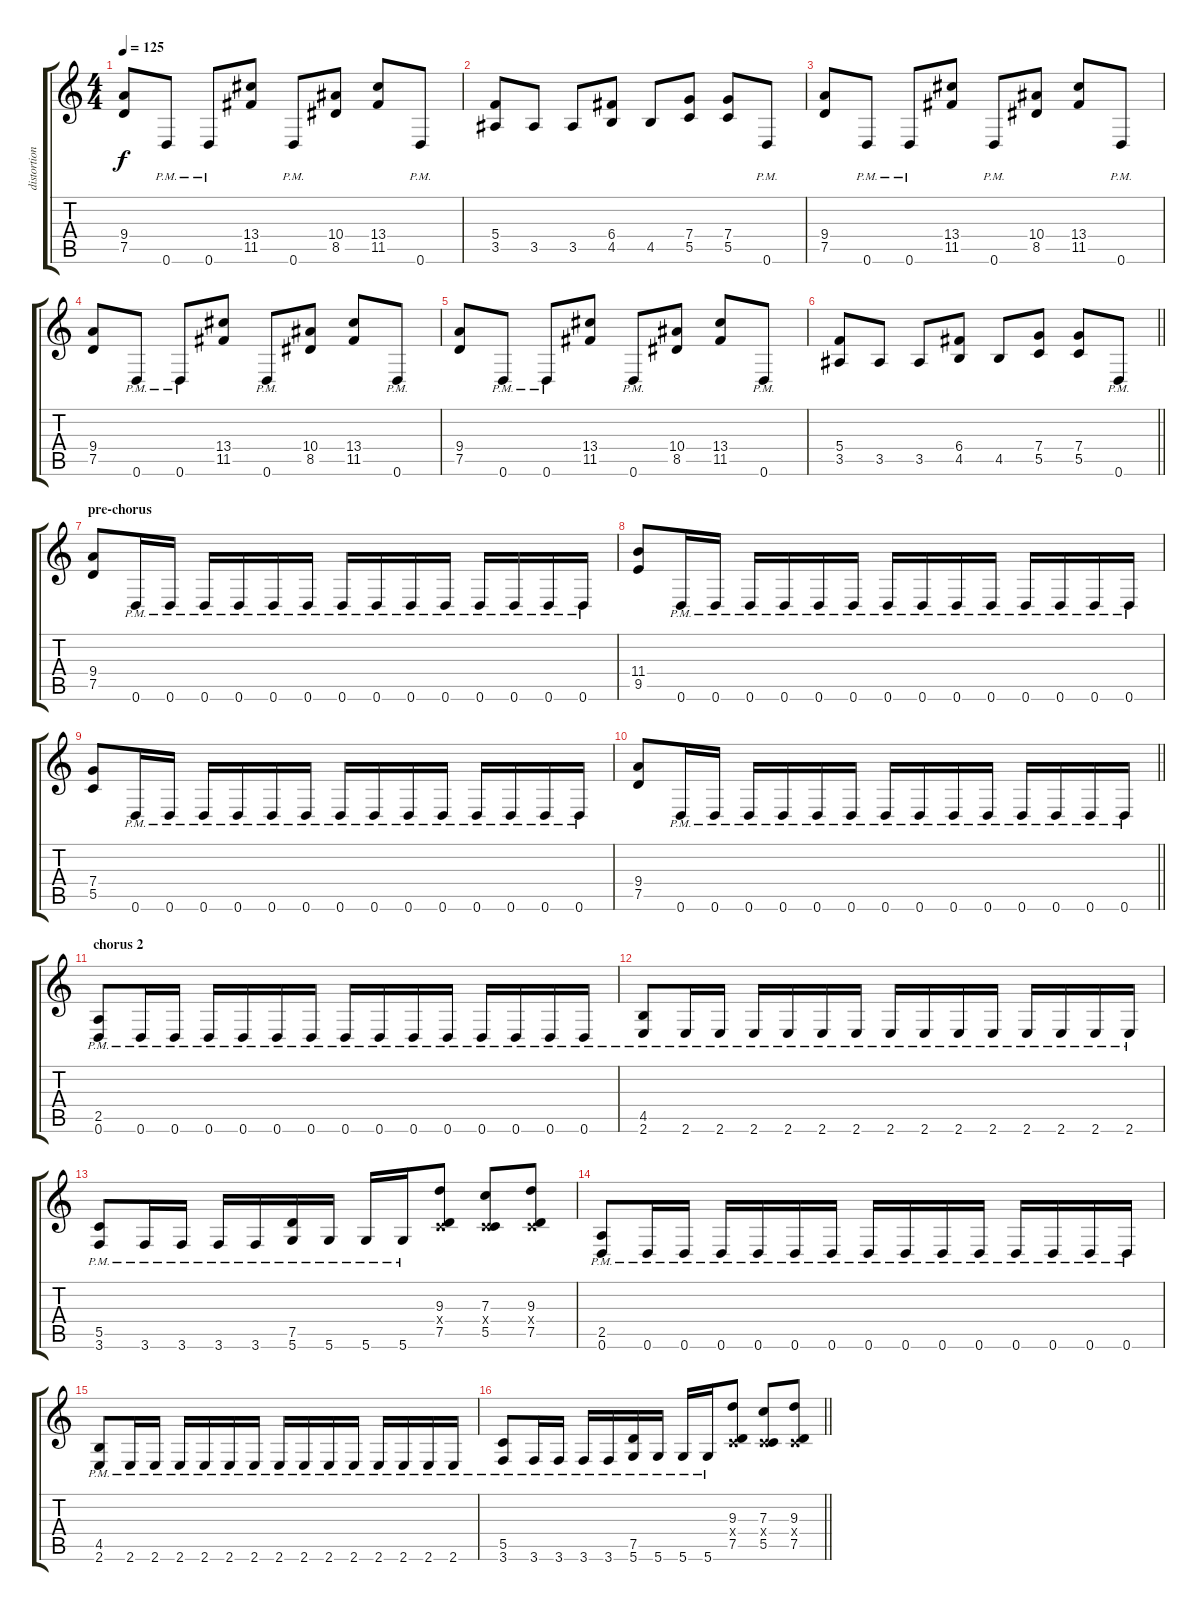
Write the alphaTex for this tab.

\track ("distortion 1" "distortion") {instrument distortionguitar}
\staff {score tabs}
\tuning (D4 A3 F3 C3 G2 D2) {hide}
\ts (4 4)
\tempo 125
\clef g2
\ks c
(9.4 7.5).8{dy f} 0.6{pm}.8 0.6{pm}.8 (13.4 11.5).8 0.6{pm}.8 (10.4 8.5).8 (13.4 11.5).8 0.6{pm}.8 |
(5.4 3.5).8 3.5.8 3.5.8 (6.4 4.5).8 4.5.8 (7.4 5.5).8 (7.4 5.5).8 0.6{pm}.8 |
(9.4 7.5).8 0.6{pm}.8 0.6{pm}.8 (13.4 11.5).8 0.6{pm}.8 (10.4 8.5).8 (13.4 11.5).8 0.6{pm}.8 |
(9.4 7.5).8 0.6{pm}.8 0.6{pm}.8 (13.4 11.5).8 0.6{pm}.8 (10.4 8.5).8 (13.4 11.5).8 0.6{pm}.8 |
(9.4 7.5).8 0.6{pm}.8 0.6{pm}.8 (13.4 11.5).8 0.6{pm}.8 (10.4 8.5).8 (13.4 11.5).8 0.6{pm}.8 |
\barLineRight lightlight
(5.4 3.5).8 3.5.8 3.5.8 (6.4 4.5).8 4.5.8 (7.4 5.5).8 (7.4 5.5).8 0.6{pm}.8 |
\section ("" "pre-chorus")
(9.4 7.5).8 0.6{pm}.16 0.6{pm}.16 0.6{pm}.16 0.6{pm}.16 0.6{pm}.16 0.6{pm}.16 0.6{pm}.16 0.6{pm}.16 0.6{pm}.16 0.6{pm}.16 0.6{pm}.16 0.6{pm}.16 0.6{pm}.16 0.6{pm}.16 |
(11.4 9.5).8 0.6{pm}.16 0.6{pm}.16 0.6{pm}.16 0.6{pm}.16 0.6{pm}.16 0.6{pm}.16 0.6{pm}.16 0.6{pm}.16 0.6{pm}.16 0.6{pm}.16 0.6{pm}.16 0.6{pm}.16 0.6{pm}.16 0.6{pm}.16 |
(7.4 5.5).8 0.6{pm}.16 0.6{pm}.16 0.6{pm}.16 0.6{pm}.16 0.6{pm}.16 0.6{pm}.16 0.6{pm}.16 0.6{pm}.16 0.6{pm}.16 0.6{pm}.16 0.6{pm}.16 0.6{pm}.16 0.6{pm}.16 0.6{pm}.16 |
\barLineRight lightlight
(9.4 7.5).8 0.6{pm}.16 0.6{pm}.16 0.6{pm}.16 0.6{pm}.16 0.6{pm}.16 0.6{pm}.16 0.6{pm}.16 0.6{pm}.16 0.6{pm}.16 0.6{pm}.16 0.6{pm}.16 0.6{pm}.16 0.6{pm}.16 0.6{pm}.16 |
\section ("" "chorus 2")
(2.5 0.6{pm}).8 0.6{pm}.16 0.6{pm}.16 0.6{pm}.16 0.6{pm}.16 0.6{pm}.16 0.6{pm}.16 0.6{pm}.16 0.6{pm}.16 0.6{pm}.16 0.6{pm}.16 0.6{pm}.16 0.6{pm}.16 0.6{pm}.16 0.6{pm}.16 |
(4.5 2.6{pm}).8 2.6{pm}.16 2.6{pm}.16 2.6{pm}.16 2.6{pm}.16 2.6{pm}.16 2.6{pm}.16 2.6{pm}.16 2.6{pm}.16 2.6{pm}.16 2.6{pm}.16 2.6{pm}.16 2.6{pm}.16 2.6{pm}.16 2.6{pm}.16 |
(5.5 3.6{pm}).8 3.6{pm}.16 3.6{pm}.16 3.6{pm}.16 3.6{pm}.16 (7.5 5.6{pm}).16 5.6{pm}.16 5.6{pm}.16 5.6{pm}.16 (9.3 0.4{x} 7.5).8 (7.3 0.4{x} 5.5).8 (9.3 0.4{x} 7.5).8 |
(2.5 0.6{pm}).8 0.6{pm}.16 0.6{pm}.16 0.6{pm}.16 0.6{pm}.16 0.6{pm}.16 0.6{pm}.16 0.6{pm}.16 0.6{pm}.16 0.6{pm}.16 0.6{pm}.16 0.6{pm}.16 0.6{pm}.16 0.6{pm}.16 0.6{pm}.16 |
(4.5 2.6{pm}).8 2.6{pm}.16 2.6{pm}.16 2.6{pm}.16 2.6{pm}.16 2.6{pm}.16 2.6{pm}.16 2.6{pm}.16 2.6{pm}.16 2.6{pm}.16 2.6{pm}.16 2.6{pm}.16 2.6{pm}.16 2.6{pm}.16 2.6{pm}.16 |
\barLineRight lightlight
(5.5 3.6{pm}).8 3.6{pm}.16 3.6{pm}.16 3.6{pm}.16 3.6{pm}.16 (7.5 5.6{pm}).16 5.6{pm}.16 5.6{pm}.16 5.6{pm}.16 (9.3 0.4{x} 7.5).8 (7.3 0.4{x} 5.5).8 (9.3 0.4{x} 7.5).8
